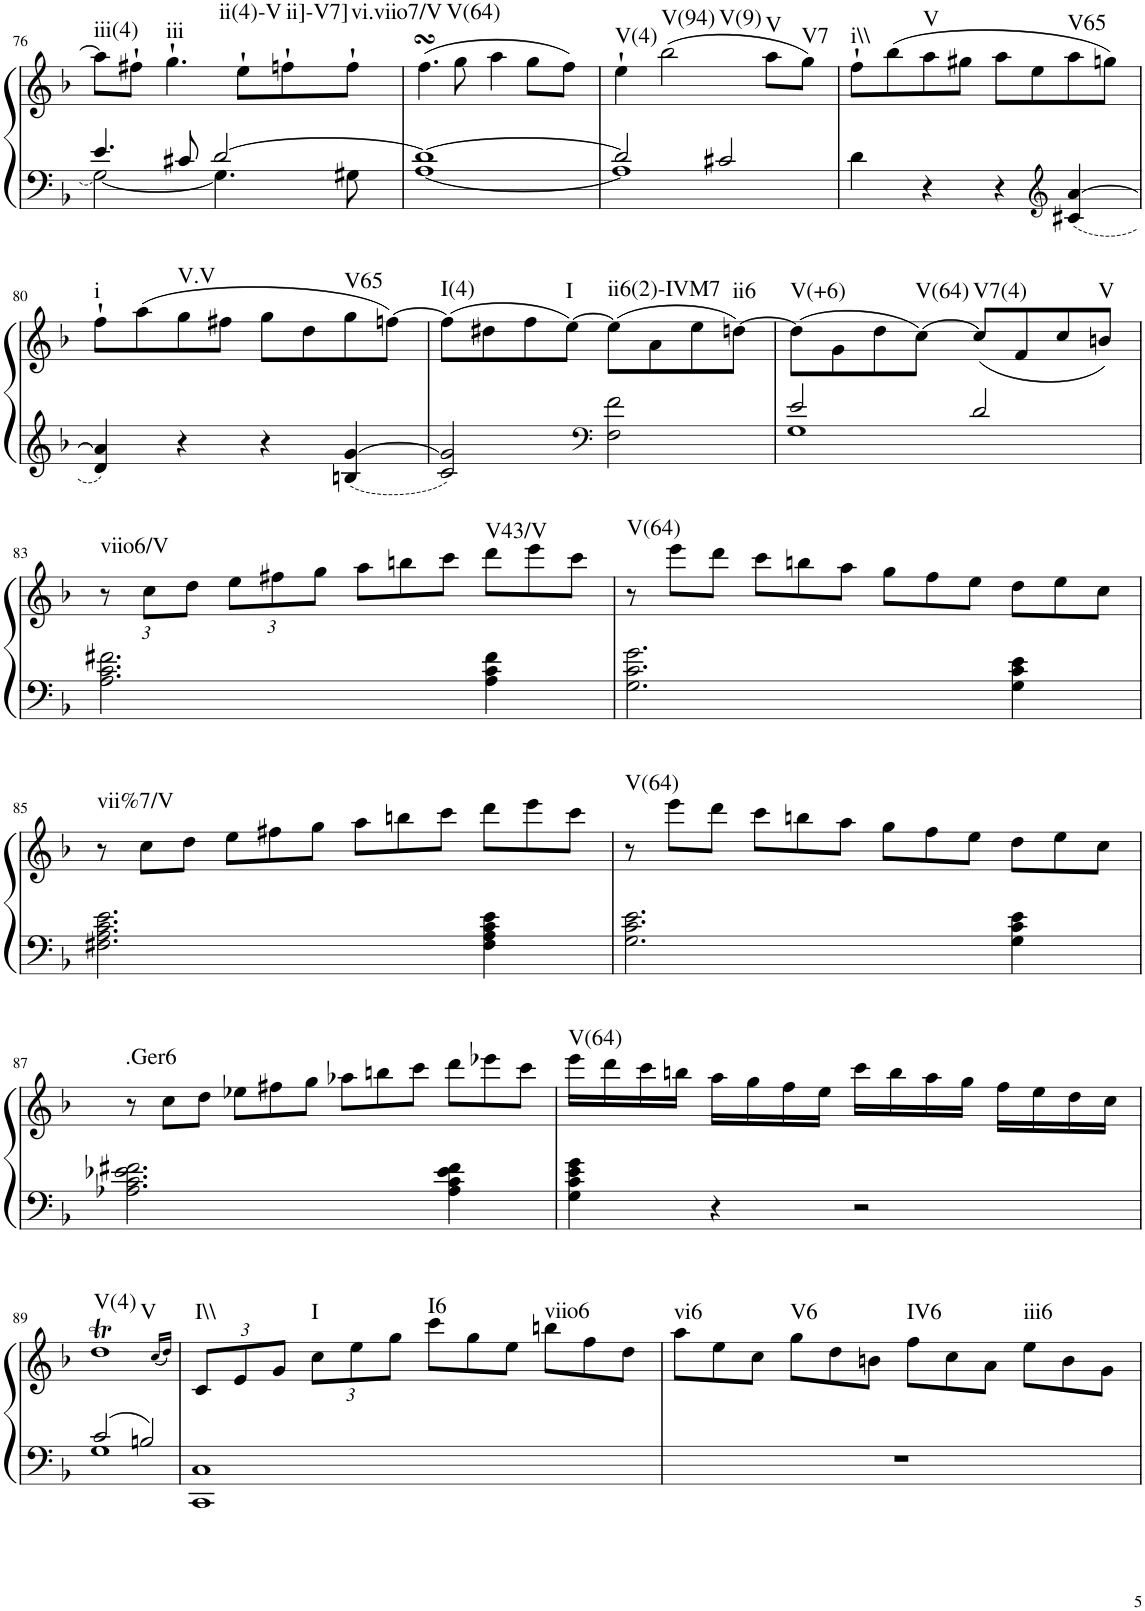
**kern	**kern	**harte
*part1	*part1	*part1
*staff2	*staff1	*
*I"unbenannt2	*	*
!!LO:PB:g=z
*clefF4	*clefG2	*
*k[b-]	*k[b-]	*
*M2/2	*M2/2	*
=76	=76	=76
*^	*	*
!	!	!	!LO:H:kt=iii(4)
4.e/	2G\_	8aa\L]	N
.	.	8ff#X`\J	.
!	!	!	!LO:H:n=1:kt=iii
!	!	!	!LO:H:n=2:kt=ii(4)-V
.	.	4.gg`\	N N
8c#X/	.	.	.
[2d/	4.G\]	.	.
.	.	8ee`\L	.
!	!	!	!LO:H:kt=ii]-V7]
.	.	8ffn`\	N
!	!	!	!LO:H:kt=vi.viio7/V
.	8G#X\	8ff`\J	N
=77	=77	=77	=77
!	!	!	!LO:H:kt=V(64)
1d_	[1A	(4.ffsSSs\	N
.	.	8gg\	.
.	.	4aa\	.
.	.	8gg\L	.
.	.	8ff\J)	.
=78	=78	=78	=78
!	!	!	!LO:H:kt=V(4)
2d/]	1A]	4ee`\	N
!	!	!	!LO:H:n=1:kt=V(94)
!	!	!	!LO:H:n=2:kt=V(9)
.	.	(2bb-\	N N
2c#X/	.	.	.
!	!	!	!LO:H:kt=V
.	.	8aa\L	N
!	!	!	!LO:H:kt=V7
.	.	8gg\J)	N
*v	*v	*	*
=79	=79	=79
!	!	!LO:H:kt=i\\
4d\	8ff`\L	N
.	(8bb-\	.
!	!	!LO:H:kt=V
4r	8aa\	N
.	8gg#X\J	.
4r	8aa\L	.
.	8ee\	.
*clefG2	*	*
!	!	!LO:H:kt=V65
4c#X/ [4a/	8aa\	N
.	8ggn\J)	.
!!LO:LB:g=z
=80	=80	=80
!	!	!LO:H:kt=i
4d/ 4a/]	8ff`\L	N
.	(8aa\	.
!	!	!LO:H:kt=V.V
4r	8gg\	N
.	8ff#X\J	.
4r	8gg\L	.
.	8dd\	.
!	!	!LO:H:kt=V65
4Bn/ [4g/	8gg\	N
.	[8ffn\J)	.
=81	=81	=81
!	!	!LO:H:kt=I(4)
2c/ 2g/]	(8ff\L]	N
.	8dd#X\	.
.	8ff\	.
!	!	!LO:H:kt=I
.	[8ee\J)	N
*clefF4	*	*
!	!	!LO:H:kt=ii6(2)-IVM7
2F\ 2f\	(8ee\L]	N
.	8a\	.
.	8ee\	.
!	!	!LO:H:kt=ii6
.	[8ddn\J)	N
=82	=82	=82
*^	*	*
!	!	!	!LO:H:kt=V(+6)
2e/	1G	(8dd\L]	N
.	.	8g\	.
.	.	8dd\	.
!	!	!	!LO:H:kt=V(64)
.	.	[8cc\J)	N
!	!	!	!LO:H:kt=V7(4)
2d/	.	(8cc/L]	N
.	.	8f/	.
.	.	8cc/	.
!	!	!	!LO:H:kt=V
.	.	8bn/J)	N
*v	*v	*	*
!!LO:LB:g=z
=83	=83	=83
*	*Xbrackettup	*
!	!	!LO:H:kt=viio6/V
2.A\ 2.c\ 2.f#X\	12r	N
.	12cc\L	.
.	12dd\J	.
.	12ee\L	.
.	12ff#X\	.
.	12gg\J	.
*	*Xtuplet	*
.	12aa\L	.
.	12bbn\	.
.	12ccc\J	.
!	!	!LO:H:kt=V43/V
4A\ 4c\ 4f#\	12ddd\L	N
.	12eee\	.
.	12ccc\J	.
=84	=84	=84
!	!	!LO:H:kt=V(64)
2.G\ 2.c\ 2.g\	12r	N
.	12eee\L	.
.	12ddd\J	.
.	12ccc\L	.
.	12bbn\	.
.	12aa\J	.
.	12gg\L	.
.	12ff\	.
.	12ee\J	.
4G\ 4c\ 4e\	12dd\L	.
.	12ee\	.
.	12cc\J	.
!!LO:LB:g=z
=85	=85	=85
!	!	!LO:H:kt=vii%7/V
2.F#X\ 2.A\ 2.c\ 2.e\	12r	N
.	12cc\L	.
.	12dd\J	.
.	12ee\L	.
.	12ff#X\	.
.	12gg\J	.
.	12aa\L	.
.	12bbn\	.
.	12ccc\J	.
4F#\ 4A\ 4c\ 4e\	12ddd\L	.
.	12eee\	.
.	12ccc\J	.
=86	=86	=86
!	!	!LO:H:kt=V(64)
2.G\ 2.c\ 2.e\	12r	N
.	12eee\L	.
.	12ddd\J	.
.	12ccc\L	.
.	12bbn\	.
.	12aa\J	.
.	12gg\L	.
.	12ff\	.
.	12ee\J	.
4G\ 4c\ 4e\	12dd\L	.
.	12ee\	.
.	12cc\J	.
!!LO:LB:g=z
=87	=87	=87
!	!	!LO:H:kt=.Ger6
2.A-X\ 2.c\ 2.e-X\ 2.f#X\	12r	N
.	12cc\L	.
.	12dd\J	.
.	12ee-X\L	.
.	12ff#X\	.
.	12gg\J	.
.	12aa-X\L	.
.	12bbn\	.
.	12ccc\J	.
4A-\ 4c\ 4e-\ 4f#\	12ddd\L	.
.	12eee-X\	.
.	12ccc\J	.
=88	=88	=88
!	!	!LO:H:kt=V(64)
4G\ 4c\ 4e\ 4g\	16eee\LL	N
.	16ddd\	.
.	16ccc\	.
.	16bbn\JJ	.
4r	16aa\LL	.
.	16gg\	.
.	16ff\	.
.	16ee\JJ	.
2r	16ccc\LL	.
.	16bb\	.
.	16aa\	.
.	16gg\JJ	.
.	16ff\LL	.
.	16ee\	.
.	16dd\	.
.	16cc\JJ	.
!!LO:LB:g=z
=89	=89	=89
*^	*	*
!	!	!	!LO:H:n=1:kt=V(4)
!	!	!	!LO:H:n=2:kt=V
2c/	1G	1ddT	N N
2Bn/	.	.	.
*v	*v	*	*
.	(16qcc/LL	.
.	16qdd/JJ)	.
=90	=90	=90
*	*tuplet	*
!	!	!LO:H:kt=I\\
1CC 1C	12c/L	N
.	12e/	.
.	12g/J	.
!	!	!LO:H:kt=I
.	12cc\L	N
.	12ee\	.
.	12gg\J	.
*	*Xtuplet	*
!	!	!LO:H:kt=I6
.	12ccc\L	N
.	12gg\	.
.	12ee\J	.
!	!	!LO:H:kt=viio6
.	12bbn\L	N
.	12ff\	.
.	12dd\J	.
=91	=91	=91
!	!	!LO:H:kt=vi6
1r	12aa\L	N
.	12ee\	.
.	12cc\J	.
!	!	!LO:H:kt=V6
.	12gg\L	N
.	12dd\	.
.	12bn\J	.
!	!	!LO:H:kt=IV6
.	12ff\L	N
.	12cc\	.
.	12a\J	.
!	!	!LO:H:kt=iii6
.	12ee\L	N
.	12b\	.
.	12g\J	.
=	=	=
*-	*-	*-
